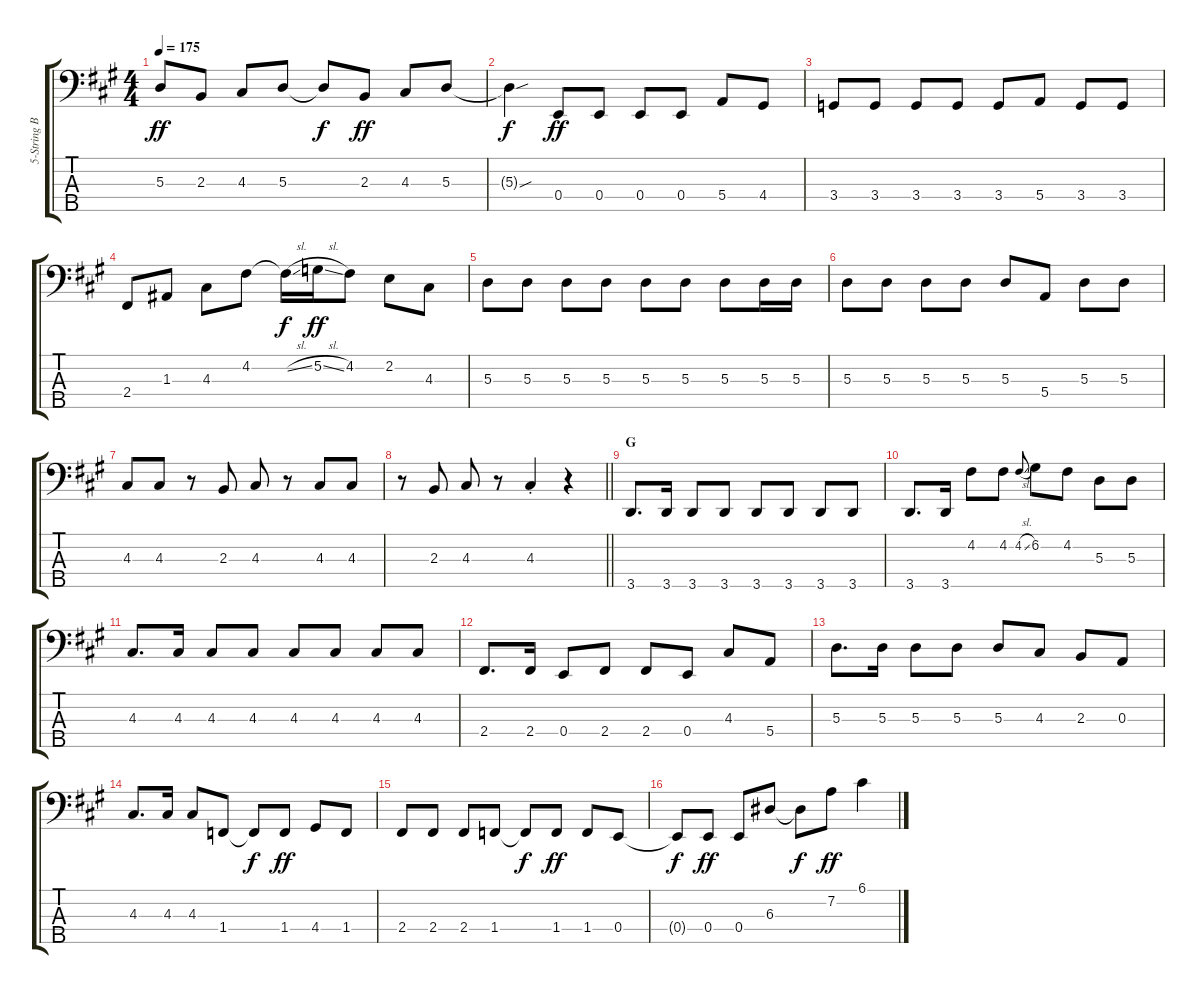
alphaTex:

\track ("5-String Bass" "5-String B") {instrument electricbasspick}
\staff {score tabs}
\tuning (G2 D2 A1 E1 B0) {hide}
\ts (4 4)
\tempo 175
\clef f4
\ks a
5.3.8{dy ff} 2.3.8 4.3.8 5.3.8 5.3{t}.8{dy f} 2.3.8{dy ff} 4.3.8 5.3.8 |
5.3{sou t}.4{dy f} 0.4.8{dy ff} 0.4.8 0.4.8 0.4.8 5.4.8 4.4.8 |
3.4.8 3.4.8 3.4.8 3.4.8 3.4.8 5.4.8 3.4.8 3.4.8 |
2.4.8 1.3.8 4.3.8 4.2.8 4.2{sl t}.16{dy f} 5.2{sl}.16{dy ff} 4.2.8 2.2.8 4.3.8 |
5.3.8 5.3.8 5.3.8 5.3.8 5.3.8 5.3.8 5.3.8 5.3.16 5.3.16 |
5.3.8 5.3.8 5.3.8 5.3.8 5.3.8 5.4.8 5.3.8 5.3.8 |
4.3.8 4.3.8 r.8 2.3.8 4.3.8 r.8 4.3.8 4.3.8 |
\barLineRight lightlight
r.8 2.3.8 4.3.8 r.8 4.3{st}.4 r.4 |
\section ("" "G")
3.5.8{d} 3.5.16 3.5.8 3.5.8 3.5.8 3.5.8 3.5.8 3.5.8 |
3.5.8{d} 3.5.16 4.2.8 4.2.8 4.2{sl}.8{gr onbeat} 6.2.8 4.2.8 5.3.8 5.3.8 |
4.3.8{d} 4.3.16 4.3.8 4.3.8 4.3.8 4.3.8 4.3.8 4.3.8 |
2.4.8{d} 2.4.16 0.4.8 2.4.8 2.4.8 0.4.8 4.3.8 5.4.8 |
5.3.8{d} 5.3.16 5.3.8 5.3.8 5.3.8 4.3.8 2.3.8 0.3.8 |
4.3.8{d} 4.3.16 4.3.8 1.4.8 1.4{t}.8{dy f} 1.4.8{dy ff} 4.4.8 1.4.8 |
2.4.8 2.4.8 2.4.8 1.4.8 1.4{t}.8{dy f} 1.4.8{dy ff} 1.4.8 0.4.8 |
0.4{t}.8{dy f} 0.4.8{dy ff} 0.4.8 6.3.8 6.3{t}.8{dy f} 7.2.8{dy ff} 6.1.4
